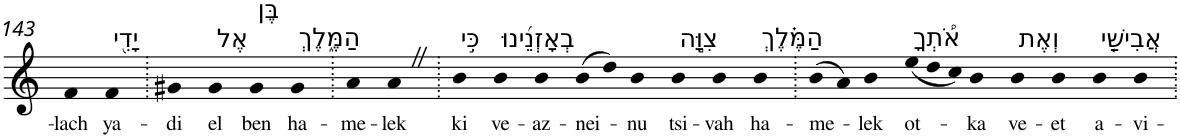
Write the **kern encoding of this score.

**kern	**text
*part1	*part1
*staff1	*staff1
*I"Piano	*
*I'Pno	*
!!LO:PB:g=z
*clefG2	*
*k[]	*
=143	=143
!	!LO:LY:b
4f	-lach
!LO:TX:a:t=יָדִ֖י	!
!	!LO:LY:b
4f	ya-
=144.	=144.
!	!LO:LY:b
4g#X	-di
!LO:TX:a:t=אֶל	!
!	!LO:LY:b
4g#	el
!LO:TX:a:t=בֶּן	!
!	!LO:LY:b
4g#	ben
!LO:TX:a:t=הַמֶּ֑לֶךְ	!
!	!LO:LY:b
4g#	ha-
=145.	=145.
!	!LO:LY:b
4a	-me-
!	!LO:LY:b
4aZ	-lek
=146.	=146.
!LO:TX:a:t=כִּ֣י	!
!	!LO:LY:b
4b	ki
!LO:TX:a:t=בְאָזְנֵ֜ינוּ	!
!	!LO:LY:b
4b	ve-
!	!LO:LY:b
4b	-az-
!	!LO:LY:b
(>8b	-nei-
8dd)	.
!	!LO:LY:b
4b	-nu
!LO:TX:a:t=צִוָּ֣ה	!
!	!LO:LY:b
4b	tsi-
!	!LO:LY:b
4b	-vah
!LO:TX:a:t=הַמֶּ֗לֶךְ	!
!	!LO:LY:b
4b	ha-
=147.	=147.
!	!LO:LY:b
(>8b	-me-
8a)	.
!	!LO:LY:b
4b	-lek
*Xtuplet	*
!LO:TX:a:t=אֹ֠תְךָ	!
!	!LO:LY:b
(<12ee	ot-
12dd	.
12cc)	.
!	!LO:LY:b
4b	-ka
!LO:TX:a:t=וְאֶת	!
!	!LO:LY:b
4b	ve-
!	!LO:LY:b
4b	-et
!LO:TX:a:t=אֲבִישַׁ֤י	!
!	!LO:LY:b
4b	a-
!	!LO:LY:b
4b	-vi-
=.	=.
*-	*-
